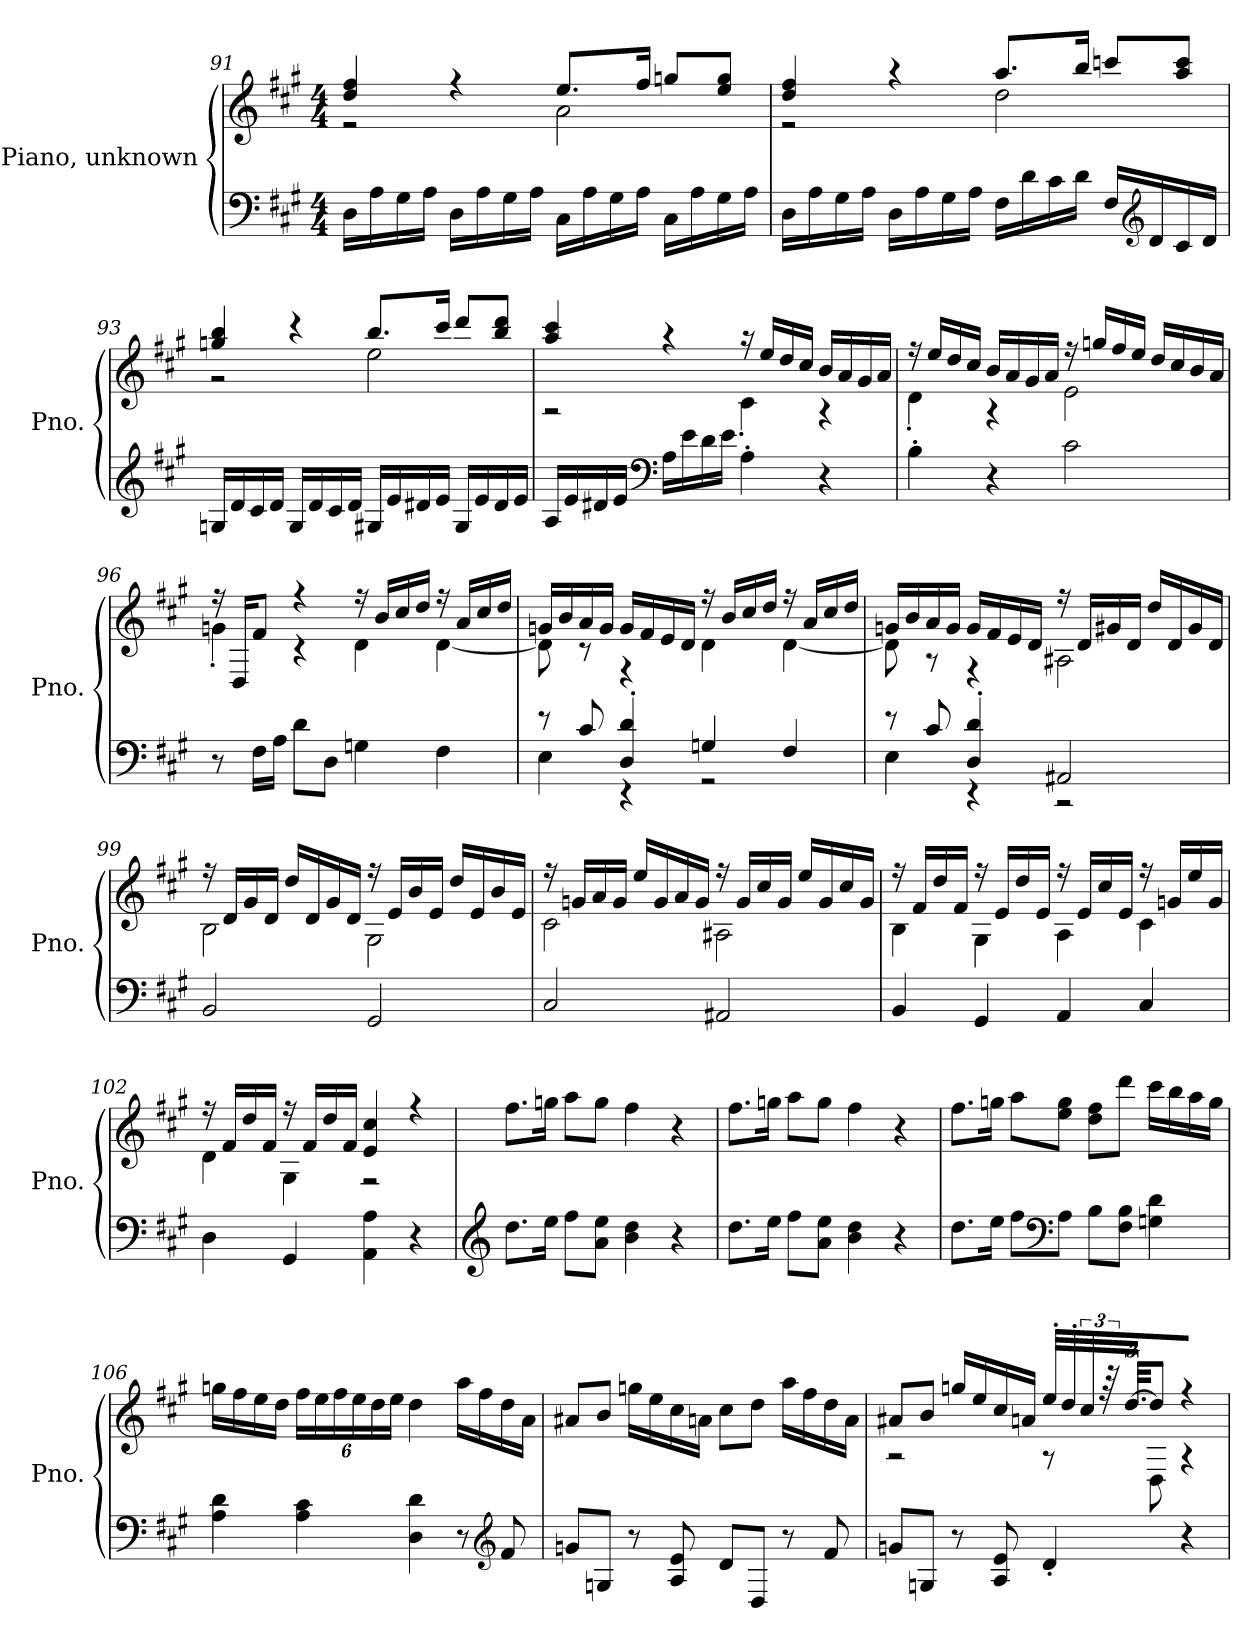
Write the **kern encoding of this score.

**kern	**kern
*part1	*part1
*staff2	*staff1
*I"Piano, unknown	*
*I'Pno.	*
*clefF4	*clefG2
*k[f#c#g#]	*k[f#c#g#]
*M4/4	*M4/4
=91	=91
*	*^
16D\LL	4dd/ 4ff#/	2r
16A\	.	.
16G#\	.	.
16A\JJ	.	.
16D\LL	4r	.
16A\	.	.
16G#\	.	.
16A\JJ	.	.
16C#\LL	8.ee/L	2a\
16A\	.	.
16G#\	.	.
16A\JJ	16ff#/Jk	.
16C#\LL	8ggn/L	.
16A\	.	.
16G#\	8ee/ 8gg/J	.
16A\JJ	.	.
!!LO:LB:g=z	!!
=92	=92	=92
16D\LL	4dd/ 4ff#/	2r
16A\	.	.
16G#\	.	.
16A\JJ	.	.
16D\LL	4r	.
16A\	.	.
16G#\	.	.
16A\JJ	.	.
16F#\LL	8.aa/L	2dd\
16d\	.	.
16c#\	.	.
16d\JJ	16bb/Jk	.
16F#/LL	8cccn/L	.
*clefG2	*	*
16d/	.	.
16c#/	8aa/ 8ccc/J	.
16d/JJ	.	.
=93	=93	=93
16Gn/LL	4ggn/ 4bb/	2r
16d/	.	.
16c#/	.	.
16d/JJ	.	.
16G/LL	4r	.
16d/	.	.
16c#/	.	.
16d/JJ	.	.
16G#X/LL	8.bb/L	2ee\
16e/	.	.
16d#X/	.	.
16e/JJ	16ccc#/Jk	.
16G#/LL	8ddd/L	.
16e/	.	.
16d#/	8bb/ 8ddd/J	.
16e/JJ	.	.
!!LO:LB:g=z	!!
=94	=94	=94
16A/LL	4aa/ 4ccc#/	2r
16e/	.	.
16d#X/	.	.
16e/JJ	.	.
*clefF4	*	*
16A\LL	4r	.
16e\	.	.
16d#\	.	.
16e\JJ	.	.
4A'\	16r	4c#'\
.	16ee/LL	.
.	16dd/	.
.	16cc#/JJ	.
4r	16b/LL	4r
.	16a/	.
.	16g#/	.
.	16a/JJ	.
=95	=95	=95
4B'\	16r	4d'\
.	16ee/LL	.
.	16dd/	.
.	16cc#/JJ	.
4r	16b/LL	4r
.	16a/	.
.	16g#/	.
.	16a/JJ	.
2c#\	16r	2e\
.	16ggn/LL	.
.	16ff#/	.
.	16ee/JJ	.
.	16dd/LL	.
.	16cc#/	.
.	16b/	.
.	16a/JJ	.
!!LO:LB:g=z	!!
=96	=96	=96
8r	16r	4gn'\
.	16D/KL	.
16F#\LL	8f#/J	.
16A\JJ	.	.
8d\L	4r	4r
8D\J	.	.
4Gn\	16r	4d\
.	16b/LL	.
.	16cc#/	.
.	16dd/JJ	.
4F#\	16r	[4d\
.	16a/LL	.
.	16cc#/	.
.	16dd/JJ	.
=97	=97	=97
*^	*	*
8r	4E\	16gn/LL	8d\]
.	.	16b/	.
8c#/	.	16a/	8r
.	.	16g/JJ	.
4D/' 4d/'	4r	16g/LL	4r
.	.	16f#/	.
.	.	16e/	.
.	.	16d/JJ	.
4Gn/	2r	16r	4d\
.	.	16b/LL	.
.	.	16cc#/	.
.	.	16dd/JJ	.
4F#/	.	16r	[4d\
.	.	16a/LL	.
.	.	16cc#/	.
.	.	16dd/JJ	.
!!LO:LB:g=z	!!
=98	=98	=98	=98
8r	4E\	16gn/LL	8d\]
.	.	16b/	.
8c#/	.	16a/	8r
.	.	16g/JJ	.
4D/' 4d/'	4r	16g/LL	4r
.	.	16f#/	.
.	.	16e/	.
.	.	16d/JJ	.
2AA#X/	2r	16r	2A#X\
.	.	16d/LL	.
.	.	16g#X/	.
.	.	16d/JJ	.
.	.	16dd/LL	.
.	.	16d/	.
.	.	16g#/	.
.	.	16d/JJ	.
*v	*v	*	*
=99	=99	=99
2BB/	16r	2B\
.	16d/LL	.
.	16g#/	.
.	16d/JJ	.
.	16dd/LL	.
.	16d/	.
.	16g#/	.
.	16d/JJ	.
2GG#/	16r	2G#\
.	16e/LL	.
.	16b/	.
.	16e/JJ	.
.	16dd/LL	.
.	16e/	.
.	16b/	.
.	16e/JJ	.
!!LO:PB:g=z	!!
=100	=100	=100
2C#/	16r	2c#\
.	16gn/LL	.
.	16a/	.
.	16g/JJ	.
.	16ee/LL	.
.	16g/	.
.	16a/	.
.	16g/JJ	.
2AA#X/	16r	2A#X\
.	16g/LL	.
.	16cc#/	.
.	16g/JJ	.
.	16ee/LL	.
.	16g/	.
.	16cc#/	.
.	16g/JJ	.
=101	=101	=101
4BB/	16r	4B\
.	16f#/LL	.
.	16dd/	.
.	16f#/JJ	.
4GG#/	16r	4G#\
.	16e/LL	.
.	16dd/	.
.	16e/JJ	.
4AA/	16r	4A\
.	16e/LL	.
.	16cc#/	.
.	16e/JJ	.
4C#/	16r	4c#\
.	16gn/LL	.
.	16ee/	.
.	16g/JJ	.
=102	=102	=102
4D\	16r	4d\
.	16f#/LL	.
.	16dd/	.
.	16f#/JJ	.
4GG#/	16r	4G#\
.	16f#/LL	.
.	16dd/	.
.	16f#/JJ	.
4AA\ 4A\	4e/ 4cc#/	2r
4r	4r	.
*	*v	*v
!!LO:LB:g=z
=103	=103
*clefG2	*
8.dd\L	8.ff#\L
16ee\Jk	16ggn\Jk
8ff#\L	8aa\L
8a\ 8ee\J	8gg\J
4b\ 4dd\	4ff#\
4r	4r
=104	=104
8.dd\L	8.ff#\L
16ee\Jk	16ggn\Jk
8ff#\L	8aa\L
8a\ 8ee\J	8gg\J
4b\ 4dd\	4ff#\
4r	4r
=105	=105
8.dd\L	8.ff#\L
16ee\Jk	16ggn\Jk
8ff#\L	8aa\L
*clefF4	*
8A\J	8ee\ 8gg\J
8B\L	8dd\ 8ff#\L
8F#\ 8B\J	8ddd\J
4Gn\ 4d\	16ccc#\LL
.	16bb\
.	16aa\
.	16gg\JJ
!!LO:LB:g=z
=106	=106
4A\ 4d\	16ggn\LL
.	16ff#\
.	16ee\
.	16dd\JJ
*	*Xbrackettup
4A\ 4c#\	24ff#\LL
.	24ee\
.	24ff#\
.	24ee\
.	24dd\
.	24ee\JJ
4D\ 4d\	4dd\
8r	16aa\LL
.	16ff#\
*clefG2	*
8f#/	16dd\
.	16a\JJ
=107	=107
8gn/L	8a#X/L
8Gn/J	8b/J
8r	16ggn\LL
.	16ee\
8A/ 8e/	16cc#\
.	16an\JJ
8d/L	8cc#\L
8D/J	8dd\J
8r	16aa\LL
.	16ff#\
8f#/	16dd\
.	16a\JJ
!!LO:LB:g=z
=108	=108
*	*^
8gn/L	8a#X/L	2r
8Gn/J	8b/J	.
8r	16ggn/LL	.
.	16ee/	.
8A/ 8e/	16cc#/	.
.	16an/JJ	.
4d'/	32ee'/LLL	8r
.	32dd'/	.
*	*brackettup	*
.	48cc#/JJJ	.
.	96r	.
.	[48.dd/KKL	.
.	8dd/J]	8D\
4r	4r	4r
*	*v	*v
=	=
*-	*-
